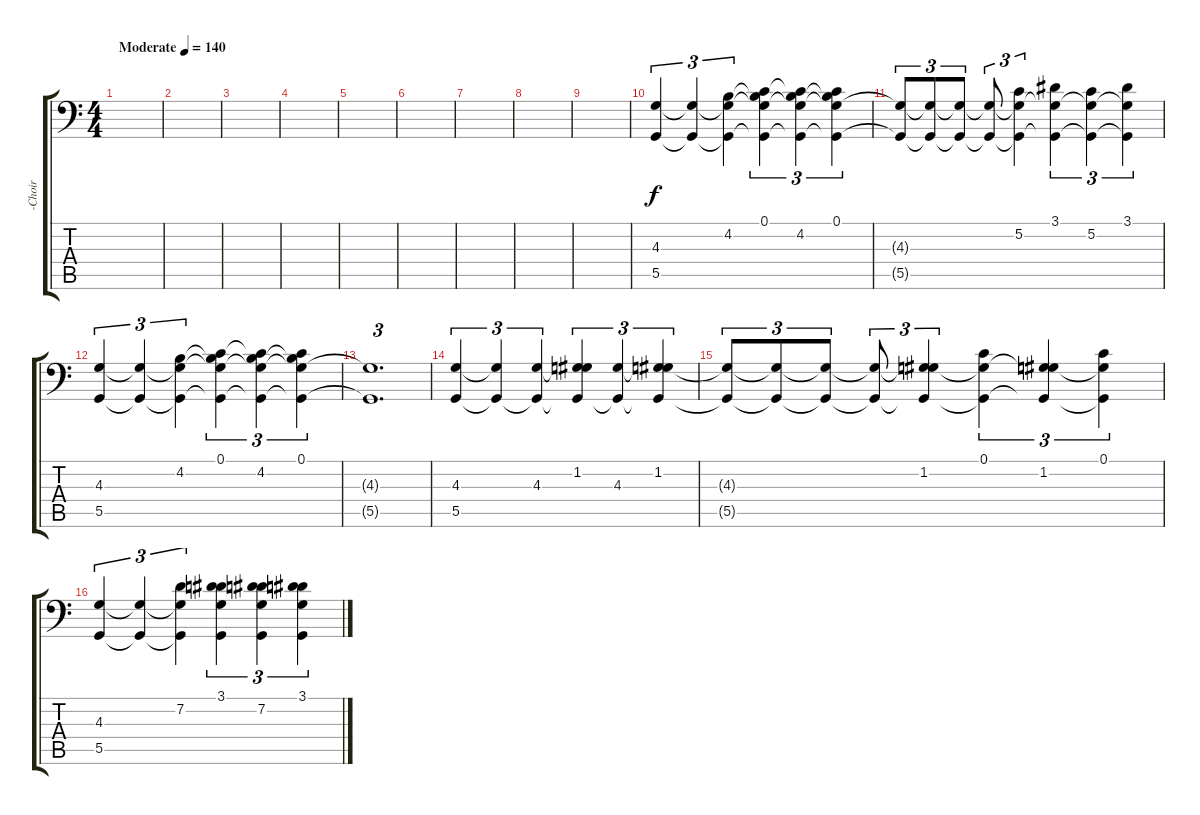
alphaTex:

\track ("-Choir" "-Choir") {instrument pad4choir}
\staff {score tabs}
\tuning (C4 G3 Eb3 Bb2 D2 G1) {hide}
\ts (4 4)
\tempo (140 "Moderate")
\clef f4
\ks c
|
|
|
|
|
|
|
|
|
(4.3 5.5).4{tu (3 2)} (4.3{t} 5.5{t}).4{tu (3 2)} (4.2 4.3{t} 5.5{t}).4{tu (3 2)} (0.1 4.2{t} 4.3{t} 5.5{t}).4{tu (3 2)} (0.1{t} 4.2 4.3{t} 5.5{t}).4{tu (3 2)} (0.1 4.2{t} 4.3{t} 5.5{t}).4{tu (3 2)} |
(4.3{t} 5.5{t}).8{tu (3 2)} (4.3{t} 5.5{t}).8{tu (3 2)} (4.3{t} 5.5{t}).8{tu (3 2)} (4.3{t} 5.5{t}).8{tu (3 2)} (5.2 4.3{t} 5.5{t}).4{tu (3 2)} (3.1 4.3{t} 5.5{t}).4{tu (3 2)} (5.2 4.3{t} 5.5{t}).4{tu (3 2)} (3.1 4.3{t} 5.5{t}).4{tu (3 2)} |
(4.3 5.5).4{tu (3 2)} (4.3{t} 5.5{t}).4{tu (3 2)} (4.2 4.3{t} 5.5{t}).4{tu (3 2)} (0.1 4.2{t} 4.3{t} 5.5{t}).4{tu (3 2)} (0.1{t} 4.2 4.3{t} 5.5{t}).4{tu (3 2)} (0.1 4.2{t} 4.3{t} 5.5{t}).4{tu (3 2)} |
(4.3{t} 5.5{t}).1{d tu (3 2)} |
(4.3 5.5).4{tu (3 2)} (4.3{t} 5.5{t}).4{tu (3 2)} (4.3 5.5{t}).4{tu (3 2)} (1.2 4.3{t} 5.5{t}).4{tu (3 2)} (4.3 5.5{t}).4{tu (3 2)} (1.2 4.3{t} 5.5{t}).4{tu (3 2)} |
(4.3{t} 5.5{t}).8{tu (3 2)} (4.3{t} 5.5{t}).8{tu (3 2)} (4.3{t} 5.5{t}).8{tu (3 2)} (4.3{t} 5.5{t}).8{tu (3 2)} (1.2 4.3{t} 5.5{t}).4{tu (3 2)} (0.1 4.3{t} 5.5{t}).4{tu (3 2)} (1.2 4.3{t} 5.5{t}).4{tu (3 2)} (0.1 4.3{t} 5.5{t}).4{tu (3 2)} |
(4.3 5.5).4{tu (3 2)} (4.3{t} 5.5{t}).4{tu (3 2)} (7.2 4.3{t} 5.5{t}).4{tu (3 2)} (3.1 7.2{t} 4.3{t} 5.5{t}).4{tu (3 2)} (3.1{t} 7.2 4.3{t} 5.5{t}).4{tu (3 2)} (3.1 7.2{t} 4.3{t} 5.5{t}).4{tu (3 2)}
